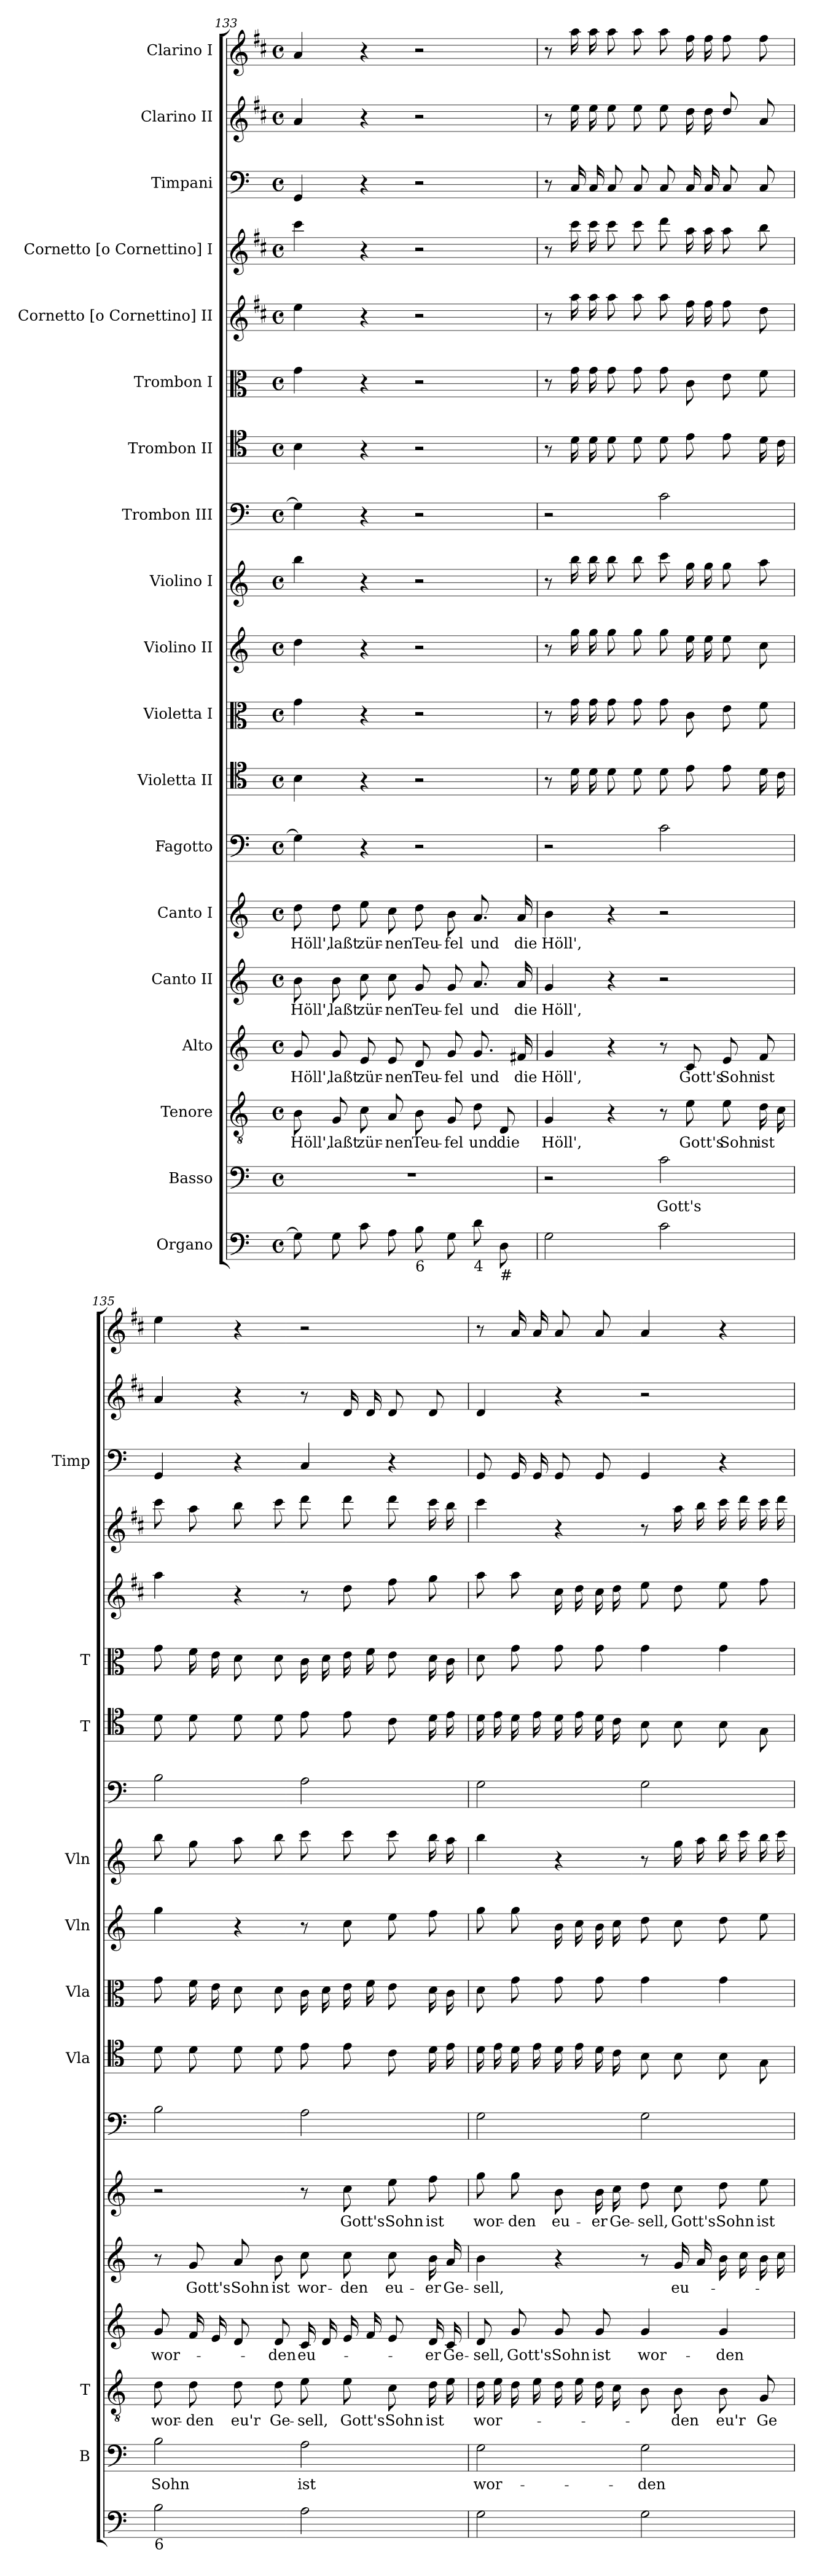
**kern	**kern	**text	**kern	**text	**kern	**text	**kern	**text	**kern	**text	**kern	**kern	**kern	**kern	**kern	**kern	**kern	**kern	**kern	**kern	**kern	**kern	**kern
*part19	*part18	*part18	*part17	*part17	*part16	*part16	*part15	*part15	*part14	*part14	*part13	*part12	*part11	*part10	*part9	*part8	*part7	*part6	*part5	*part4	*part3	*part2	*part1
*staff19	*staff18	*staff18	*staff17	*staff17	*staff16	*staff16	*staff15	*staff15	*staff14	*staff14	*staff13	*staff12	*staff11	*staff10	*staff9	*staff8	*staff7	*staff6	*staff5	*staff4	*staff3	*staff2	*staff1
*I"Organo	*I"Basso	*	*I"Tenore	*	*I"Alto	*	*I"Canto II	*	*I"Canto I	*	*I"Fagotto	*I"Violetta II	*I"Violetta I	*I"Violino II	*I"Violino I	*I"Trombon III	*I"Trombon II	*I"Trombon I	*I"Cornetto [o Cornettino] II	*I"Cornetto [o Cornettino] I	*I"Timpani	*I"Clarino II	*I"Clarino I
*	*I'B	*	*I'T	*	*	*	*	*	*	*	*	*I'Vla	*I'Vla	*I'Vln	*I'Vln	*	*I'T	*I'T	*	*	*I'Timp	*	*
*clefF4	*clefF4	*	*clefGv2	*	*clefG2	*	*clefG2	*	*clefG2	*	*clefF4	*clefC4	*clefC3	*clefG2	*clefG2	*clefF4	*clefC4	*clefC3	*clefG2	*clefG2	*clefF4	*clefG2	*clefG2
*	*	*	*ITrd7c12	*	*	*	*	*	*	*	*	*	*	*	*	*	*	*	*ITrd1c2	*ITrd1c2	*	*ITrd1c2	*ITrd1c2
*k[]	*k[]	*	*k[]	*	*k[]	*	*k[]	*	*k[]	*	*k[]	*k[]	*k[]	*k[]	*k[]	*k[]	*k[]	*k[]	*k[]	*k[]	*k[]	*k[]	*k[]
*C:	*C:	*	*C:	*	*C:	*	*C:	*	*C:	*	*C:	*C:	*C:	*C:	*C:	*C:	*C:	*C:	*C:	*C:	*C:	*C:	*C:
*M4/4	*M4/4	*	*M4/4	*	*M4/4	*	*M4/4	*	*M4/4	*	*M4/4	*M4/4	*M4/4	*M4/4	*M4/4	*M4/4	*M4/4	*M4/4	*M4/4	*M4/4	*M4/4	*M4/4	*M4/4
*met(c)	*met(c)	*	*met(c)	*	*met(c)	*	*met(c)	*	*met(c)	*	*met(c)	*met(c)	*met(c)	*met(c)	*met(c)	*met(c)	*met(c)	*met(c)	*met(c)	*met(c)	*met(c)	*met(c)	*met(c)
=133	=133	=133	=133	=133	=133	=133	=133	=133	=133	=133	=133	=133	=133	=133	=133	=133	=133	=133	=133	=133	=133	=133	=133
!	!	!	!	!LO:LY:b	!	!LO:LY:b	!	!LO:LY:b	!	!LO:LY:b	!	!	!	!	!	!	!	!	!	!	!	!	!
8G\]	1r	.	8BB\	Höll',	8g/	Höll',	8b\	Höll',	8dd\	Höll',	4G\]	4B\	4g\	4dd\	4bb\	4G\]	4B\	4g\	4dd\	4bb\	4GG/	4g/	4g/
!	!	!	!	!LO:LY:b	!	!LO:LY:b	!	!LO:LY:b	!	!LO:LY:b	!	!	!	!	!	!	!	!	!	!	!	!	!
8G\	.	.	8GG/	laßt	8g/	laßt	8b\	laßt	8dd\	laßt	.	.	.	.	.	.	.	.	.	.	.	.	.
!	!	!	!	!LO:LY:b	!	!LO:LY:b	!	!LO:LY:b	!	!LO:LY:b	!	!	!	!	!	!	!	!	!	!	!	!	!
8c\	.	.	8C\	zür-	8e/	zür-	8cc\	zür-	8ee\	zür-	4r	4r	4r	4r	4r	4r	4r	4r	4r	4r	4r	4r	4r
!	!	!	!	!LO:LY:b	!	!LO:LY:b	!	!LO:LY:b	!	!LO:LY:b	!	!	!	!	!	!	!	!	!	!	!	!	!
8A\	.	.	8AA/	-nen	8e/	-nen	8cc\	-nen	8cc\	-nen	.	.	.	.	.	.	.	.	.	.	.	.	.
!LO:TX:b:t=6	!	!	!	!	!	!	!	!	!	!	!	!	!	!	!	!	!	!	!	!	!	!	!
!	!	!	!	!LO:LY:b	!	!LO:LY:b	!	!LO:LY:b	!	!LO:LY:b	!	!	!	!	!	!	!	!	!	!	!	!	!
8B\	.	.	8BB\	Teu-	8d/	Teu-	8g/	Teu-	8dd\	Teu-	2r	2r	2r	2r	2r	2r	2r	2r	2r	2r	2r	2r	2r
!	!	!	!	!LO:LY:b	!	!LO:LY:b	!	!LO:LY:b	!	!LO:LY:b	!	!	!	!	!	!	!	!	!	!	!	!	!
8G\	.	.	8GG/	-fel	8g/	-fel	8g/	-fel	8b\	-fel	.	.	.	.	.	.	.	.	.	.	.	.	.
!LO:TX:b:t=4	!	!	!	!	!	!	!	!	!	!	!	!	!	!	!	!	!	!	!	!	!	!	!
!	!	!	!	!LO:LY:b	!	!LO:LY:b	!	!LO:LY:b	!	!LO:LY:b	!	!	!	!	!	!	!	!	!	!	!	!	!
8d\	.	.	8D\	und	8.g/	und	8.a/	und	8.a/	und	.	.	.	.	.	.	.	.	.	.	.	.	.
!LO:TX:b:t=#	!	!	!	!	!	!	!	!	!	!	!	!	!	!	!	!	!	!	!	!	!	!	!
!	!	!	!	!LO:LY:b	!	!	!	!	!	!	!	!	!	!	!	!	!	!	!	!	!	!	!
8D\	.	.	8DD/	die	.	.	.	.	.	.	.	.	.	.	.	.	.	.	.	.	.	.	.
!	!	!	!	!	!	!LO:LY:b	!	!LO:LY:b	!	!LO:LY:b	!	!	!	!	!	!	!	!	!	!	!	!	!
.	.	.	.	.	16f#X/	die	16a/	die	16a/	die	.	.	.	.	.	.	.	.	.	.	.	.	.
!!LO:PB:g=z
=134	=134	=134	=134	=134	=134	=134	=134	=134	=134	=134	=134	=134	=134	=134	=134	=134	=134	=134	=134	=134	=134	=134	=134
!	!	!	!	!LO:LY:b	!	!LO:LY:b	!	!LO:LY:b	!	!LO:LY:b	!	!	!	!	!	!	!	!	!	!	!	!	!
2G\	2r	.	4GG/	Höll',	4g/	Höll',	4g/	Höll',	4b\	Höll',	2r	8r	8r	8r	8r	2r	8r	8r	8r	8r	8r	8r	8r
.	.	.	.	.	.	.	.	.	.	.	.	16d\	16g\	16gg\	16bb\	.	16d\	16g\	16gg\	16bb\	16C/	16dd\	16gg\
.	.	.	.	.	.	.	.	.	.	.	.	16d\	16g\	16gg\	16bb\	.	16d\	16g\	16gg\	16bb\	16C/	16dd\	16gg\
.	.	.	4r	.	4r	.	4r	.	4r	.	.	8d\	8g\	8gg\	8bb\	.	8d\	8g\	8gg\	8bb\	8C/	8dd\	8gg\
.	.	.	.	.	.	.	.	.	.	.	.	8d\	8g\	8gg\	8bb\	.	8d\	8g\	8gg\	8bb\	8C/	8dd\	8gg\
!	!	!LO:LY:b	!	!	!	!	!	!	!	!	!	!	!	!	!	!	!	!	!	!	!	!	!
2c\	2c\	Gott's	8r	.	8r	.	2r	.	2r	.	2c\	8d\	8g\	8gg\	8ccc\	2c\	8d\	8g\	8gg\	8ccc\	8C/	8dd\	8gg\
!	!	!	!	!LO:LY:b	!	!LO:LY:b	!	!	!	!	!	!	!	!	!	!	!	!	!	!	!	!	!
.	.	.	8E\	Gott's	8c/	Gott's	.	.	.	.	.	8e\	8c\	16ee\	16gg\	.	8e\	8c\	16ee\	16gg\	16C/	16cc\	16ee\
.	.	.	.	.	.	.	.	.	.	.	.	.	.	16ee\	16gg\	.	.	.	16ee\	16gg\	16C/	16cc\	16ee\
!	!	!	!	!LO:LY:b	!	!LO:LY:b	!	!	!	!	!	!	!	!	!	!	!	!	!	!	!	!	!
.	.	.	8E\	Sohn	8e/	Sohn	.	.	.	.	.	8e\	8e\	8ee\	8gg\	.	8e\	8e\	8ee\	8gg\	8C/	8cc/	8ee\
!	!	!	!	!LO:LY:b	!	!LO:LY:b	!	!	!	!	!	!	!	!	!	!	!	!	!	!	!	!	!
.	.	.	16D\	ist	8f/	ist	.	.	.	.	.	16d\	8f\	8cc\	8aa\	.	16d\	8f\	8cc\	8aa\	8C/	8g/	8ee\
.	.	.	16C\	.	.	.	.	.	.	.	.	16c\	.	.	.	.	16c\	.	.	.	.	.	.
=135	=135	=135	=135	=135	=135	=135	=135	=135	=135	=135	=135	=135	=135	=135	=135	=135	=135	=135	=135	=135	=135	=135	=135
!LO:TX:b:t=6	!	!	!	!	!	!	!	!	!	!	!	!	!	!	!	!	!	!	!	!	!	!	!
!	!	!LO:LY:b	!	!LO:LY:b	!	!LO:LY:b	!	!	!	!	!	!	!	!	!	!	!	!	!	!	!	!	!
2B\	2B\	Sohn	8D\	wor-	8g/	wor-	8r	.	2r	.	2B\	8d\	8g\	4gg\	8bb\	2B\	8d\	8g\	4gg\	8bb\	4GG/	4g/	4dd\
!	!	!	!	!LO:LY:b	!	!	!	!LO:LY:b	!	!	!	!	!	!	!	!	!	!	!	!	!	!	!
.	.	.	8D\	-den	16f/	.	8g/	Gott's	.	.	.	8d\	16f\	.	8gg\	.	8d\	16f\	.	8gg\	.	.	.
.	.	.	.	.	16e/	.	.	.	.	.	.	.	16e\	.	.	.	.	16e\	.	.	.	.	.
!	!	!	!	!LO:LY:b	!	!	!	!LO:LY:b	!	!	!	!	!	!	!	!	!	!	!	!	!	!	!
.	.	.	8D\	eu'r	8d/	.	8a/	Sohn	.	.	.	8d\	8d\	4r	8aa\	.	8d\	8d\	4r	8aa\	4r	4r	4r
!	!	!	!	!LO:LY:b	!	!LO:LY:b	!	!LO:LY:b	!	!	!	!	!	!	!	!	!	!	!	!	!	!	!
.	.	.	8D\	Ge-	8d/	-den	8b\	ist	.	.	.	8d\	8d\	.	8bb\	.	8d\	8d\	.	8bb\	.	.	.
!	!	!LO:LY:b	!	!LO:LY:b	!	!LO:LY:b	!	!LO:LY:b	!	!	!	!	!	!	!	!	!	!	!	!	!	!	!
2A\	2A\	ist	8E\	-sell,	16c/	eu-	8cc\	wor-	8r	.	2A\	8e\	16c\	8r	8ccc\	2A\	8e\	16c\	8r	8ccc\	4C/	8r	2r
.	.	.	.	.	16d/	.	.	.	.	.	.	.	16d\	.	.	.	.	16d\	.	.	.	.	.
!	!	!	!	!LO:LY:b	!	!	!	!LO:LY:b	!	!LO:LY:b	!	!	!	!	!	!	!	!	!	!	!	!	!
.	.	.	8E\	Gott's	16e/	.	8cc\	-den	8cc\	Gott's	.	8e\	16e\	8cc\	8ccc\	.	8e\	16e\	8cc\	8ccc\	.	16c/	.
.	.	.	.	.	16f/	.	.	.	.	.	.	.	16f\	.	.	.	.	16f\	.	.	.	16c/	.
!	!	!	!	!LO:LY:b	!	!	!	!LO:LY:b	!	!LO:LY:b	!	!	!	!	!	!	!	!	!	!	!	!	!
.	.	.	8C\	Sohn	8e/	.	8cc\	eu-	8ee\	Sohn	.	8c\	8e\	8ee\	8ccc\	.	8c\	8e\	8ee\	8ccc\	4r	8c/	.
!	!	!	!	!LO:LY:b	!	!LO:LY:b	!	!LO:LY:b	!	!LO:LY:b	!	!	!	!	!	!	!	!	!	!	!	!	!
.	.	.	16D\	ist	16d/	-er	16b\	-er	8ff\	ist	.	16d\	16d\	8ff\	16bb\	.	16d\	16d\	8ff\	16bb\	.	8c/	.
!	!	!	!	!	!	!LO:LY:b	!	!LO:LY:b	!	!	!	!	!	!	!	!	!	!	!	!	!	!	!
.	.	.	16E\	.	16c/	Ge-	16a/	Ge-	.	.	.	16e\	16c\	.	16aa\	.	16e\	16c\	.	16aa\	.	.	.
=136	=136	=136	=136	=136	=136	=136	=136	=136	=136	=136	=136	=136	=136	=136	=136	=136	=136	=136	=136	=136	=136	=136	=136
!	!	!LO:LY:b	!	!LO:LY:b	!	!LO:LY:b	!	!LO:LY:b	!	!LO:LY:b	!	!	!	!	!	!	!	!	!	!	!	!	!
2G\	2G\	wor-	16D\	wor-	8d/	-sell,	4b\	-sell,	8gg\	wor-	2G\	16d\	8d\	8gg\	4bb\	2G\	16d\	8d\	8gg\	4bb\	8GG/	4c/	8r
.	.	.	16E\	.	.	.	.	.	.	.	.	16e\	.	.	.	.	16e\	.	.	.	.	.	.
!	!	!	!	!	!	!LO:LY:b	!	!	!	!LO:LY:b	!	!	!	!	!	!	!	!	!	!	!	!	!
.	.	.	16D\	.	8g/	Gott's	.	.	8gg\	-den	.	16d\	8g\	8gg\	.	.	16d\	8g\	8gg\	.	16GG/	.	16g/
.	.	.	16E\	.	.	.	.	.	.	.	.	16e\	.	.	.	.	16e\	.	.	.	16GG/	.	16g/
!	!	!	!	!	!	!LO:LY:b	!	!	!	!LO:LY:b	!	!	!	!	!	!	!	!	!	!	!	!	!
.	.	.	16D\	.	8g/	Sohn	4r	.	8b\	eu-	.	16d\	8g\	16b\	4r	.	16d\	8g\	16b\	4r	8GG/	4r	8g/
.	.	.	16E\	.	.	.	.	.	.	.	.	16e\	.	16cc\	.	.	16e\	.	16cc\	.	.	.	.
!	!	!	!	!	!	!LO:LY:b	!	!	!	!LO:LY:b	!	!	!	!	!	!	!	!	!	!	!	!	!
.	.	.	16D\	.	8g/	ist	.	.	16b\	-er	.	16d\	8g\	16b\	.	.	16d\	8g\	16b\	.	8GG/	.	8g/
!	!	!	!	!	!	!	!	!	!	!LO:LY:b	!	!	!	!	!	!	!	!	!	!	!	!	!
.	.	.	16C\	.	.	.	.	.	16cc\	Ge-	.	16c\	.	16cc\	.	.	16c\	.	16cc\	.	.	.	.
!	!	!LO:LY:b	!	!	!	!LO:LY:b	!	!	!	!LO:LY:b	!	!	!	!	!	!	!	!	!	!	!	!	!
2G\	2G\	-den	8BB\	.	4g/	wor-	8r	.	8dd\	-sell,	2G\	8B\	4g\	8dd\	8r	2G\	8B\	4g\	8dd\	8r	4GG/	2r	4g/
!	!	!	!	!LO:LY:b	!	!	!	!LO:LY:b	!	!LO:LY:b	!	!	!	!	!	!	!	!	!	!	!	!	!
.	.	.	8BB\	-den	.	.	16g/	eu-	8cc\	Gott's	.	8B\	.	8cc\	16gg\	.	8B\	.	8cc\	16gg\	.	.	.
.	.	.	.	.	.	.	16a/	.	.	.	.	.	.	.	16aa\	.	.	.	.	16aa\	.	.	.
!	!	!	!	!LO:LY:b	!	!LO:LY:b	!	!	!	!LO:LY:b	!	!	!	!	!	!	!	!	!	!	!	!	!
.	.	.	8BB\	eu'r	4g/	-den	16b\	.	8dd\	Sohn	.	8B\	4g\	8dd\	16bb\	.	8B\	4g\	8dd\	16bb\	4r	.	4r
.	.	.	.	.	.	.	16cc\	.	.	.	.	.	.	.	16ccc\	.	.	.	.	16ccc\	.	.	.
!	!	!	!	!LO:LY:b	!	!	!	!	!	!LO:LY:b	!	!	!	!	!	!	!	!	!	!	!	!	!
.	.	.	8GG/	Ge-	.	.	16b\	.	8ee\	ist	.	8G\	.	8ee\	16bb\	.	8G\	.	8ee\	16bb\	.	.	.
.	.	.	.	.	.	.	16cc\	.	.	.	.	.	.	.	16ccc\	.	.	.	.	16ccc\	.	.	.
=	=	=	=	=	=	=	=	=	=	=	=	=	=	=	=	=	=	=	=	=	=	=	=
*-	*-	*-	*-	*-	*-	*-	*-	*-	*-	*-	*-	*-	*-	*-	*-	*-	*-	*-	*-	*-	*-	*-	*-
